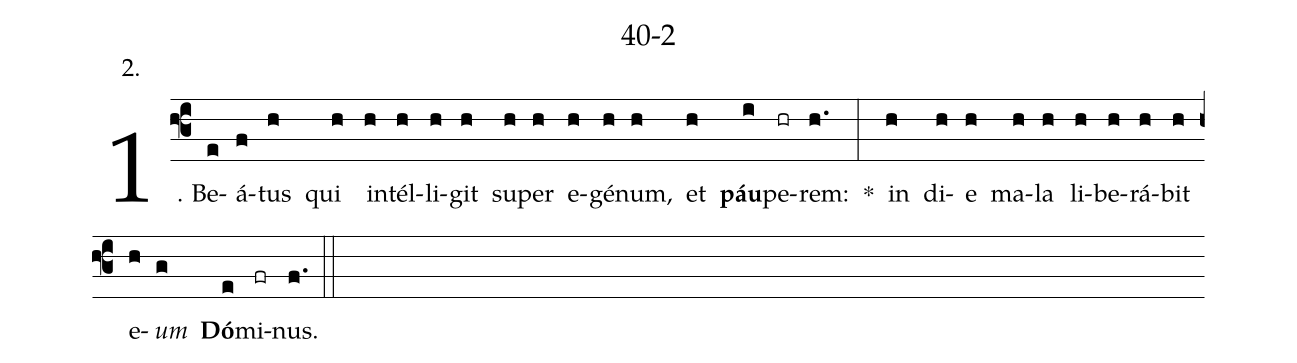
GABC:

name: 40-2;
annotation: 2.;
%%
(f3)1. Be(e)á(f)tus(h) qui(h) in(h)tél(h)li(h)git(h) su(h)per(h) e(h)gé(h)num,(h) et(h) <b>páu</b>(i)pe(hr)rem:(h.) *(:) in(h) di(h)e(h) ma(h)la(h) li(h)be(h)rá(h)bit(h) e(h)<i>um</i>(g) <b>Dó</b>(e)mi(fr)nus.(f.) (::)
